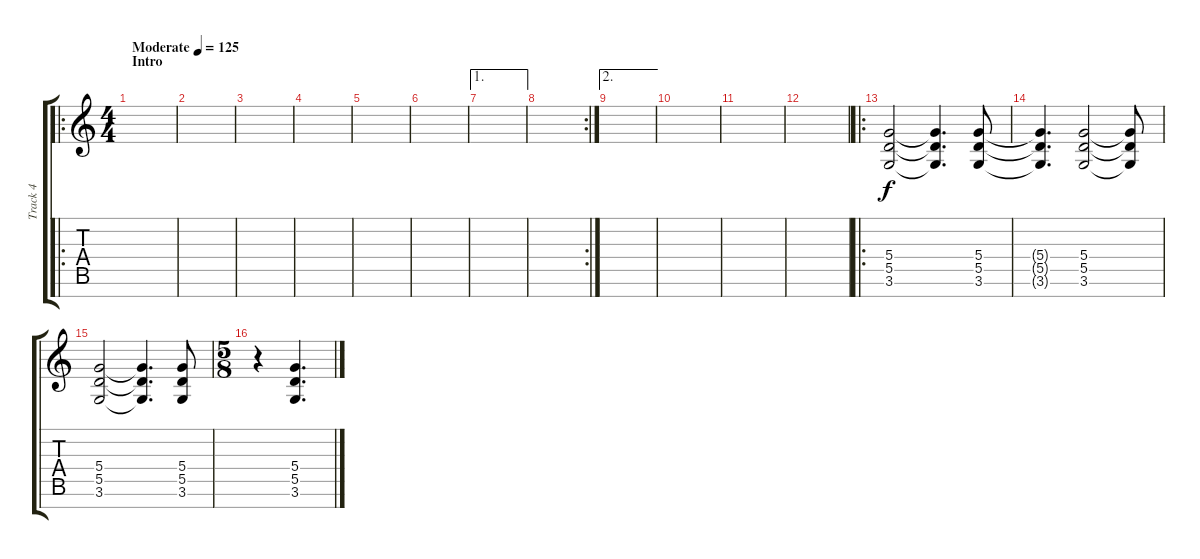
\track ("Track 4" "Track 4") {instrument distortionguitar}
\staff {score tabs}
\tuning (E4 B3 G3 D3 A2 E2 B1) {hide}
\ro
\ts (4 4)
\section ("" "Intro")
\tempo (125 "Moderate")
\clef g2
\ks c
|
|
|
|
|
|
\ae 1
|
\rc 2
|
\ae 2
|
|
|
|
\ro
(5.4 5.5 3.6).2 (5.4{t} 5.5{t} 3.6{t}).4{d} (5.4 5.5 3.6).8 |
(5.4{t} 5.5{t} 3.6{t}).4{d} (5.4 5.5 3.6).2 (5.4{t} 5.5{t} 3.6{t}).8 |
(5.4 5.5 3.6).2 (5.4{t} 5.5{t} 3.6{t}).4{d} (5.4 5.5 3.6).8 |
\ts (5 8)
r.4 (5.4 5.5 3.6).4{d}
